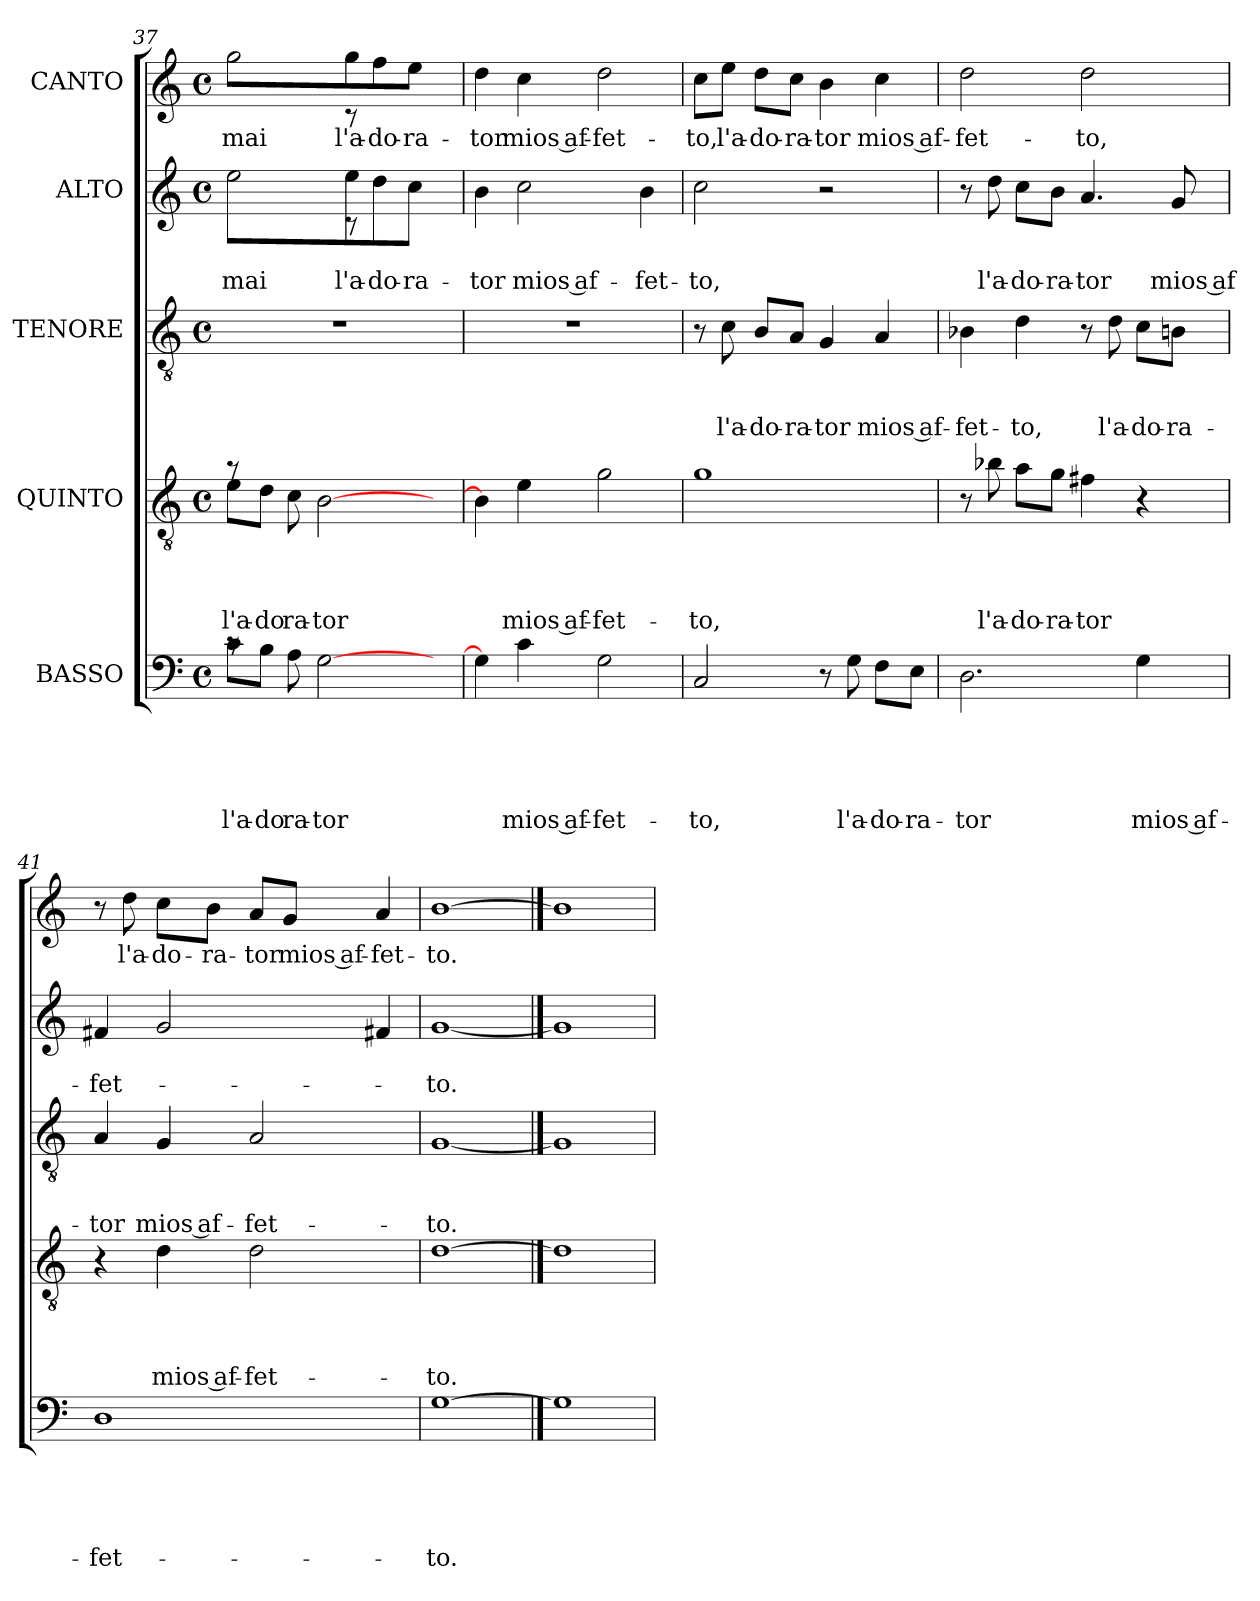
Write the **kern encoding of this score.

**kern	**text	**text	**text	**text	**text	**kern	**text	**text	**text	**text	**kern	**text	**text	**text	**kern	**text	**text	**kern	**text
*part5	*part5	*part5	*part5	*part5	*part5	*part4	*part4	*part4	*part4	*part4	*part3	*part3	*part3	*part3	*part2	*part2	*part2	*part1	*part1
*staff5	*staff5	*staff5	*staff5	*staff5	*staff5	*staff4	*staff4	*staff4	*staff4	*staff4	*staff3	*staff3	*staff3	*staff3	*staff2	*staff2	*staff2	*staff1	*staff1
*I"BASSO	*	*	*	*	*	*I"QUINTO	*	*	*	*	*I"TENORE	*	*	*	*I"ALTO	*	*	*I"CANTO	*
*clefF4	*	*	*	*	*	*clefGv2	*	*	*	*	*clefGv2	*	*	*	*clefG2	*	*	*clefG2	*
*k[]	*	*	*	*	*	*k[]	*	*	*	*	*k[]	*	*	*	*k[]	*	*	*k[]	*
*C:	*	*	*	*	*	*C:	*	*	*	*	*C:	*	*	*	*C:	*	*	*C:	*
*M4/4	*	*	*	*	*	*M4/4	*	*	*	*	*M4/4	*	*	*	*M4/4	*	*	*M4/4	*
*met(c)	*	*	*	*	*	*met(c)	*	*	*	*	*met(c)	*	*	*	*met(c)	*	*	*met(c)	*
=37	=37	=37	=37	=37	=37	=37	=37	=37	=37	=37	=37	=37	=37	=37	=37	=37	=37	=37	=37
*^	*	*	*	*	*	*	*	*	*	*	*	*	*	*	*	*	*	*	*
!	!	!	!	!	!	!LO:LY:b	!	!	!	!	!LO:LY:b	!LO:N:vis=1	!	!	!	!	!	!LO:LY:b	!	!LO:LY:b
*	*	*	*	*	*	*	*^	*	*	*	*	*	*	*	*	*^	*	*	*^	*
8rc	8c\L	.	.	.	.	l'a-	8ra	8e\L	.	.	.	l'a-	1r	.	.	.	2ee\	2ryy	.	mai	2gg\	2ryy	mai
!	!	!	!	!	!	!LO:LY:b	!	!	!	!	!	!LO:LY:b	!	!	!	!	!	!	!	!	!	!	!
8ryy	8B\J	.	.	.	.	-do-	8ryy	8d\J	.	.	.	-do-	.	.	.	.	.	.	.	.	.	.	.
!	!	!	!	!	!	!LO:LY:b	!	!	!	!	!	!LO:LY:b	!	!	!	!	!	!	!	!	!	!	!
8A\	8ryy	.	.	.	.	ra-	8c\	8ryy	.	.	.	ra-	.	.	.	.	.	.	.	.	.	.	.
!	!	!	!	!	!	!LO:LY:b:rj	!	!	!	!	!	!LO:LY:b:rj	!	!	!	!	!	!	!	!	!	!	!
[<2G\	2ryy	.	.	.	.	-tor	[<2B\	2ryy	.	.	.	-tor	.	.	.	.	.	.	.	.	.	.	.
!	!	!	!	!	!	!	!	!	!	!	!	!	!	!	!	!	!	!	!	!LO:LY:b	!	!	!LO:LY:b
.	.	.	.	.	.	.	.	.	.	.	.	.	.	.	.	.	8ee\L	8rc	.	l'a-	8gg\L	8rc	l'a-
!	!	!	!	!	!	!	!	!	!	!	!	!	!	!	!	!	!	!	!	!LO:LY:b	!	!	!LO:LY:b
.	.	.	.	.	.	.	.	.	.	.	.	.	.	.	.	.	8dd\J	8ryy	.	-do-	8ff\J	8ryy	-do-
!	!	!	!	!	!	!	!	!	!	!	!	!	!	!	!	!	!	!	!	!LO:LY:b:rj	!	!	!LO:LY:b:rj
.	.	.	.	.	.	.	.	.	.	.	.	.	.	.	.	.	8cc\J	4ryy	.	-ra-	8ee\J	4ryy	-ra-
8ryy	8ryy	.	.	.	.	.	8ryy	8ryy	.	.	.	.	.	.	.	.	8ryy	.	.	.	8ryy	.	.
*	*	*	*	*	*	*	*	*	*	*	*	*	*	*	*	*	*v	*v	*	*	*	*	*
*	*	*	*	*	*	*	*	*	*	*	*	*	*	*	*	*	*	*	*	*v	*v	*
!!LO:LB:g=z
=38	=38	=38	=38	=38	=38	=38	=38	=38	=38	=38	=38	=38	=38	=38	=38	=38	=38	=38	=38	=38	=38
!	!	!	!	!	!	!	!	!	!	!	!	!	!	!	!	!	!	!	!LO:LY:b	!	!LO:LY:b
*v	*v	*	*	*	*	*	*	*	*	*	*	*	*	*	*	*	*	*	*	*	*
*	*	*	*	*	*	*v	*v	*	*	*	*	*	*	*	*	*	*	*	*	*
4G\]	.	.	.	.	.	4B\]	.	.	.	.	1r	.	.	.	4b\	.	-tor	4dd\	-tor
!	!	!	!	!	!LO:LY:b:rj	!	!	!	!	!LO:LY:b:rj	!	!	!	!	!	!	!LO:LY:b:rj	!	!LO:LY:b:rj
4c\	.	.	.	.	-mios af-	4e\	.	.	.	-mios af-	.	.	.	.	2cc\	.	mios af-	4cc\	mios af-
!	!	!	!	!	!LO:LY:b:rj	!	!	!	!	!LO:LY:b:rj	!	!	!	!	!	!	!	!	!LO:LY:b:rj
2G\	.	.	.	.	-fet-	2g\	.	.	.	-fet-	.	.	.	.	.	.	.	2dd\	-fet-
!	!	!	!	!	!	!	!	!	!	!	!	!	!	!	!	!	!LO:LY:b	!	!
.	.	.	.	.	.	.	.	.	.	.	.	.	.	.	4b\	.	-fet-	.	.
=39	=39	=39	=39	=39	=39	=39	=39	=39	=39	=39	=39	=39	=39	=39	=39	=39	=39	=39	=39
!	!	!	!	!	!LO:LY:b	!	!	!	!	!LO:LY:b	!	!	!	!	!	!	!LO:LY:b	!	!LO:LY:b
2C/	.	.	.	.	-to,	1g	.	.	.	-to,	8r	.	.	.	2cc\	.	-to,	8cc\L	-to,
!	!	!	!	!	!	!	!	!	!	!	!	!	!	!LO:LY:b	!	!	!	!	!LO:LY:b
.	.	.	.	.	.	.	.	.	.	.	8c\	.	.	l'a-	.	.	.	8ee\J	l'a-
!	!	!	!	!	!	!	!	!	!	!	!	!	!	!LO:LY:b	!	!	!	!	!LO:LY:b
.	.	.	.	.	.	.	.	.	.	.	8B/L	.	.	-do-	.	.	.	8dd\L	-do-
!	!	!	!	!	!	!	!	!	!	!	!	!	!	!LO:LY:b:rj	!	!	!	!	!LO:LY:b:rj
.	.	.	.	.	.	.	.	.	.	.	8A/J	.	.	-ra-	.	.	.	8cc\J	-ra-
!	!	!	!	!	!	!	!	!	!	!	!	!	!	!LO:LY:b	!	!	!	!	!LO:LY:b
8r	.	.	.	.	.	.	.	.	.	.	4G/	.	.	-tor	2r	.	.	4b\	-tor
!	!	!	!	!	!LO:LY:b	!	!	!	!	!	!	!	!	!	!	!	!	!	!
8G\	.	.	.	.	l'a-	.	.	.	.	.	.	.	.	.	.	.	.	.	.
!	!	!	!	!	!LO:LY:b	!	!	!	!	!	!	!	!	!LO:LY:b:rj	!	!	!	!	!LO:LY:b:rj
8F\L	.	.	.	.	-do-	.	.	.	.	.	4A/	.	.	mios af-	.	.	.	4cc\	mios af-
!	!	!	!	!	!LO:LY:b:rj	!	!	!	!	!	!	!	!	!	!	!	!	!	!
8E\J	.	.	.	.	-ra-	.	.	.	.	.	.	.	.	.	.	.	.	.	.
=40	=40	=40	=40	=40	=40	=40	=40	=40	=40	=40	=40	=40	=40	=40	=40	=40	=40	=40	=40
!	!	!	!	!	!LO:LY:b	!	!	!	!	!	!	!	!	!LO:LY:b	!	!	!	!	!LO:LY:b
2.D\	.	.	.	.	-tor	8r	.	.	.	.	4B-X\	.	.	-fet-	8r	.	.	2dd\	-fet-
!	!	!	!	!	!	!	!	!	!	!LO:LY:b	!	!	!	!	!	!	!LO:LY:b	!	!
.	.	.	.	.	.	8b-X\	.	.	.	l'a-	.	.	.	.	8dd\	.	l'a-	.	.
!	!	!	!	!	!	!	!	!	!	!LO:LY:b	!	!	!	!LO:LY:b	!	!	!LO:LY:b	!	!
.	.	.	.	.	.	8a\L	.	.	.	-do-	4d\	.	.	-to,	8cc\L	.	-do-	.	.
!	!	!	!	!	!	!	!	!	!	!LO:LY:b	!	!	!	!	!	!	!LO:LY:b:rj	!	!
.	.	.	.	.	.	8g\J	.	.	.	-ra-	.	.	.	.	8b\J	.	-ra-	.	.
!	!	!	!	!	!	!	!	!	!	!LO:LY:b	!	!	!	!	!	!	!LO:LY:b	!	!LO:LY:b
.	.	.	.	.	.	4f#X\	.	.	.	-tor	8r	.	.	.	4.a/	.	-tor	2dd\	-to,
!	!	!	!	!	!	!	!	!	!	!	!	!	!	!LO:LY:b	!	!	!	!	!
.	.	.	.	.	.	.	.	.	.	.	8d\	.	.	l'a-	.	.	.	.	.
!	!	!	!	!	!LO:LY:b:rj	!	!	!	!	!	!	!	!	!LO:LY:b	!	!	!	!	!
4G\	.	.	.	.	mios af-	4r	.	.	.	.	8c\L	.	.	-do-	.	.	.	.	.
!	!	!	!	!	!	!	!	!	!	!	!	!	!	!LO:LY:b:rj	!	!	!LO:LY:b:rj	!	!
.	.	.	.	.	.	.	.	.	.	.	8Bn\J	.	.	-ra-	8g/	.	mios af-	.	.
=41	=41	=41	=41	=41	=41	=41	=41	=41	=41	=41	=41	=41	=41	=41	=41	=41	=41	=41	=41
!	!	!	!	!	!LO:LY:b	!	!	!	!	!	!	!	!	!LO:LY:b	!	!	!LO:LY:b	!	!
1D	.	.	.	.	-fet-	4r	.	.	.	.	4A/	.	.	-tor	4f#X/	.	-fet-	8r	.
!	!	!	!	!	!	!	!	!	!	!	!	!	!	!	!	!	!	!	!LO:LY:b
.	.	.	.	.	.	.	.	.	.	.	.	.	.	.	.	.	.	8dd\	l'a-
!	!	!	!	!	!	!	!	!	!	!LO:LY:b:rj	!	!	!	!LO:LY:b:rj	!	!	!	!	!LO:LY:b
.	.	.	.	.	.	4d\	.	.	.	mios af-	4G/	.	.	mios af-	2g/	.	.	8cc\L	-do-
!	!	!	!	!	!	!	!	!	!	!	!	!	!	!	!	!	!	!	!LO:LY:b
.	.	.	.	.	.	.	.	.	.	.	.	.	.	.	.	.	.	8b\J	-ra-
!	!	!	!	!	!	!	!	!	!	!LO:LY:b	!	!	!	!LO:LY:b	!	!	!	!	!LO:LY:b:rj
.	.	.	.	.	.	2d\	.	.	.	-fet-	2A/	.	.	-fet-	.	.	.	8a/L	-tor
!	!	!	!	!	!	!	!	!	!	!	!	!	!	!	!	!	!	!	!LO:LY:b:rj
.	.	.	.	.	.	.	.	.	.	.	.	.	.	.	.	.	.	8g/J	mios af-
!	!	!	!	!	!	!	!	!	!	!	!	!	!	!	!	!	!	!	!LO:LY:b:rj
.	.	.	.	.	.	.	.	.	.	.	.	.	.	.	4f#X/	.	.	4a/	-fet-
=42	=42	=42	=42	=42	=42	=42	=42	=42	=42	=42	=42	=42	=42	=42	=42	=42	=42	=42	=42
!	!	!	!	!	!LO:LY:b:rj	!	!	!	!	!LO:LY:b:rj	!	!	!	!LO:LY:b:rj	!	!	!LO:LY:b:rj	!	!LO:LY:b:rj
[1G	.	.	.	.	-to.	[1d	.	.	.	-to.	[1G	.	.	-to.	[1g	.	-to.	[1b	-to.
==43	==43	==43	==43	==43	==43	==43	==43	==43	==43	==43	==43	==43	==43	==43	==43	==43	==43	==43	==43
1G]	.	.	.	.	.	1d]	.	.	.	.	1G]	.	.	.	1g]	.	.	1b]	.
=	=	=	=	=	=	=	=	=	=	=	=	=	=	=	=	=	=	=	=
*-	*-	*-	*-	*-	*-	*-	*-	*-	*-	*-	*-	*-	*-	*-	*-	*-	*-	*-	*-
